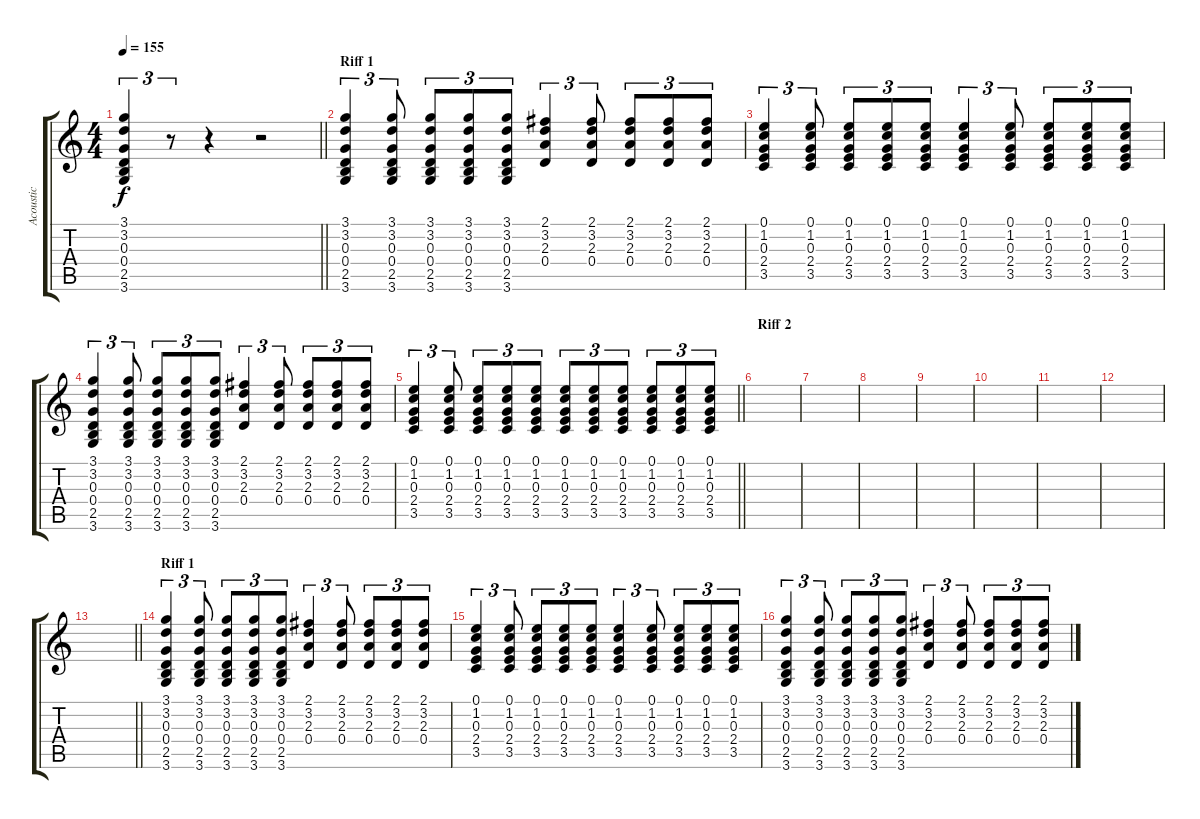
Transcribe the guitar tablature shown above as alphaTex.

\track ("Acoustic" "Acoustic") {instrument acousticguitarnylon}
\staff {score tabs}
\tuning (E4 B3 G3 D3 A2 E2) {hide}
\ts (4 4)
\tempo 155
\clef g2
\barLineRight lightlight
\ks c
(3.1 3.2 0.3 0.4 2.5 3.6).4{tu (3 2) dy f} r.8{tu (3 2)} r.4 r.2 |
\section ("" "Riff 1")
(3.1 3.2 0.3 0.4 2.5 3.6).4{tu (3 2)} (3.1 3.2 0.3 0.4 2.5 3.6).8{tu (3 2)} (3.1 3.2 0.3 0.4 2.5 3.6).8{tu (3 2)} (3.1 3.2 0.3 0.4 2.5 3.6).8{tu (3 2)} (3.1 3.2 0.3 0.4 2.5 3.6).8{tu (3 2)} (2.1 3.2 2.3 0.4).4{tu (3 2)} (2.1 3.2 2.3 0.4).8{tu (3 2)} (2.1 3.2 2.3 0.4).8{tu (3 2)} (2.1 3.2 2.3 0.4).8{tu (3 2)} (2.1 3.2 2.3 0.4).8{tu (3 2)} |
(0.1 1.2 0.3 2.4 3.5).4{tu (3 2)} (0.1 1.2 0.3 2.4 3.5).8{tu (3 2)} (0.1 1.2 0.3 2.4 3.5).8{tu (3 2)} (0.1 1.2 0.3 2.4 3.5).8{tu (3 2)} (0.1 1.2 0.3 2.4 3.5).8{tu (3 2)} (0.1 1.2 0.3 2.4 3.5).4{tu (3 2)} (0.1 1.2 0.3 2.4 3.5).8{tu (3 2)} (0.1 1.2 0.3 2.4 3.5).8{tu (3 2)} (0.1 1.2 0.3 2.4 3.5).8{tu (3 2)} (0.1 1.2 0.3 2.4 3.5).8{tu (3 2)} |
(3.1 3.2 0.3 0.4 2.5 3.6).4{tu (3 2)} (3.1 3.2 0.3 0.4 2.5 3.6).8{tu (3 2)} (3.1 3.2 0.3 0.4 2.5 3.6).8{tu (3 2)} (3.1 3.2 0.3 0.4 2.5 3.6).8{tu (3 2)} (3.1 3.2 0.3 0.4 2.5 3.6).8{tu (3 2)} (2.1 3.2 2.3 0.4).4{tu (3 2)} (2.1 3.2 2.3 0.4).8{tu (3 2)} (2.1 3.2 2.3 0.4).8{tu (3 2)} (2.1 3.2 2.3 0.4).8{tu (3 2)} (2.1 3.2 2.3 0.4).8{tu (3 2)} |
\barLineRight lightlight
(0.1 1.2 0.3 2.4 3.5).4{tu (3 2)} (0.1 1.2 0.3 2.4 3.5).8{tu (3 2)} (0.1 1.2 0.3 2.4 3.5).8{tu (3 2)} (0.1 1.2 0.3 2.4 3.5).8{tu (3 2)} (0.1 1.2 0.3 2.4 3.5).8{tu (3 2)} (0.1 1.2 0.3 2.4 3.5).8{tu (3 2)} (0.1 1.2 0.3 2.4 3.5).8{tu (3 2)} (0.1 1.2 0.3 2.4 3.5).8{tu (3 2)} (0.1 1.2 0.3 2.4 3.5).8{tu (3 2)} (0.1 1.2 0.3 2.4 3.5).8{tu (3 2)} (0.1 1.2 0.3 2.4 3.5).8{tu (3 2)} |
\section ("" "Riff 2")
|
|
|
|
|
|
|
\barLineRight lightlight
|
\section ("" "Riff 1")
(3.1 3.2 0.3 0.4 2.5 3.6).4{tu (3 2)} (3.1 3.2 0.3 0.4 2.5 3.6).8{tu (3 2)} (3.1 3.2 0.3 0.4 2.5 3.6).8{tu (3 2)} (3.1 3.2 0.3 0.4 2.5 3.6).8{tu (3 2)} (3.1 3.2 0.3 0.4 2.5 3.6).8{tu (3 2)} (2.1 3.2 2.3 0.4).4{tu (3 2)} (2.1 3.2 2.3 0.4).8{tu (3 2)} (2.1 3.2 2.3 0.4).8{tu (3 2)} (2.1 3.2 2.3 0.4).8{tu (3 2)} (2.1 3.2 2.3 0.4).8{tu (3 2)} |
(0.1 1.2 0.3 2.4 3.5).4{tu (3 2)} (0.1 1.2 0.3 2.4 3.5).8{tu (3 2)} (0.1 1.2 0.3 2.4 3.5).8{tu (3 2)} (0.1 1.2 0.3 2.4 3.5).8{tu (3 2)} (0.1 1.2 0.3 2.4 3.5).8{tu (3 2)} (0.1 1.2 0.3 2.4 3.5).4{tu (3 2)} (0.1 1.2 0.3 2.4 3.5).8{tu (3 2)} (0.1 1.2 0.3 2.4 3.5).8{tu (3 2)} (0.1 1.2 0.3 2.4 3.5).8{tu (3 2)} (0.1 1.2 0.3 2.4 3.5).8{tu (3 2)} |
(3.1 3.2 0.3 0.4 2.5 3.6).4{tu (3 2)} (3.1 3.2 0.3 0.4 2.5 3.6).8{tu (3 2)} (3.1 3.2 0.3 0.4 2.5 3.6).8{tu (3 2)} (3.1 3.2 0.3 0.4 2.5 3.6).8{tu (3 2)} (3.1 3.2 0.3 0.4 2.5 3.6).8{tu (3 2)} (2.1 3.2 2.3 0.4).4{tu (3 2)} (2.1 3.2 2.3 0.4).8{tu (3 2)} (2.1 3.2 2.3 0.4).8{tu (3 2)} (2.1 3.2 2.3 0.4).8{tu (3 2)} (2.1 3.2 2.3 0.4).8{tu (3 2)}
